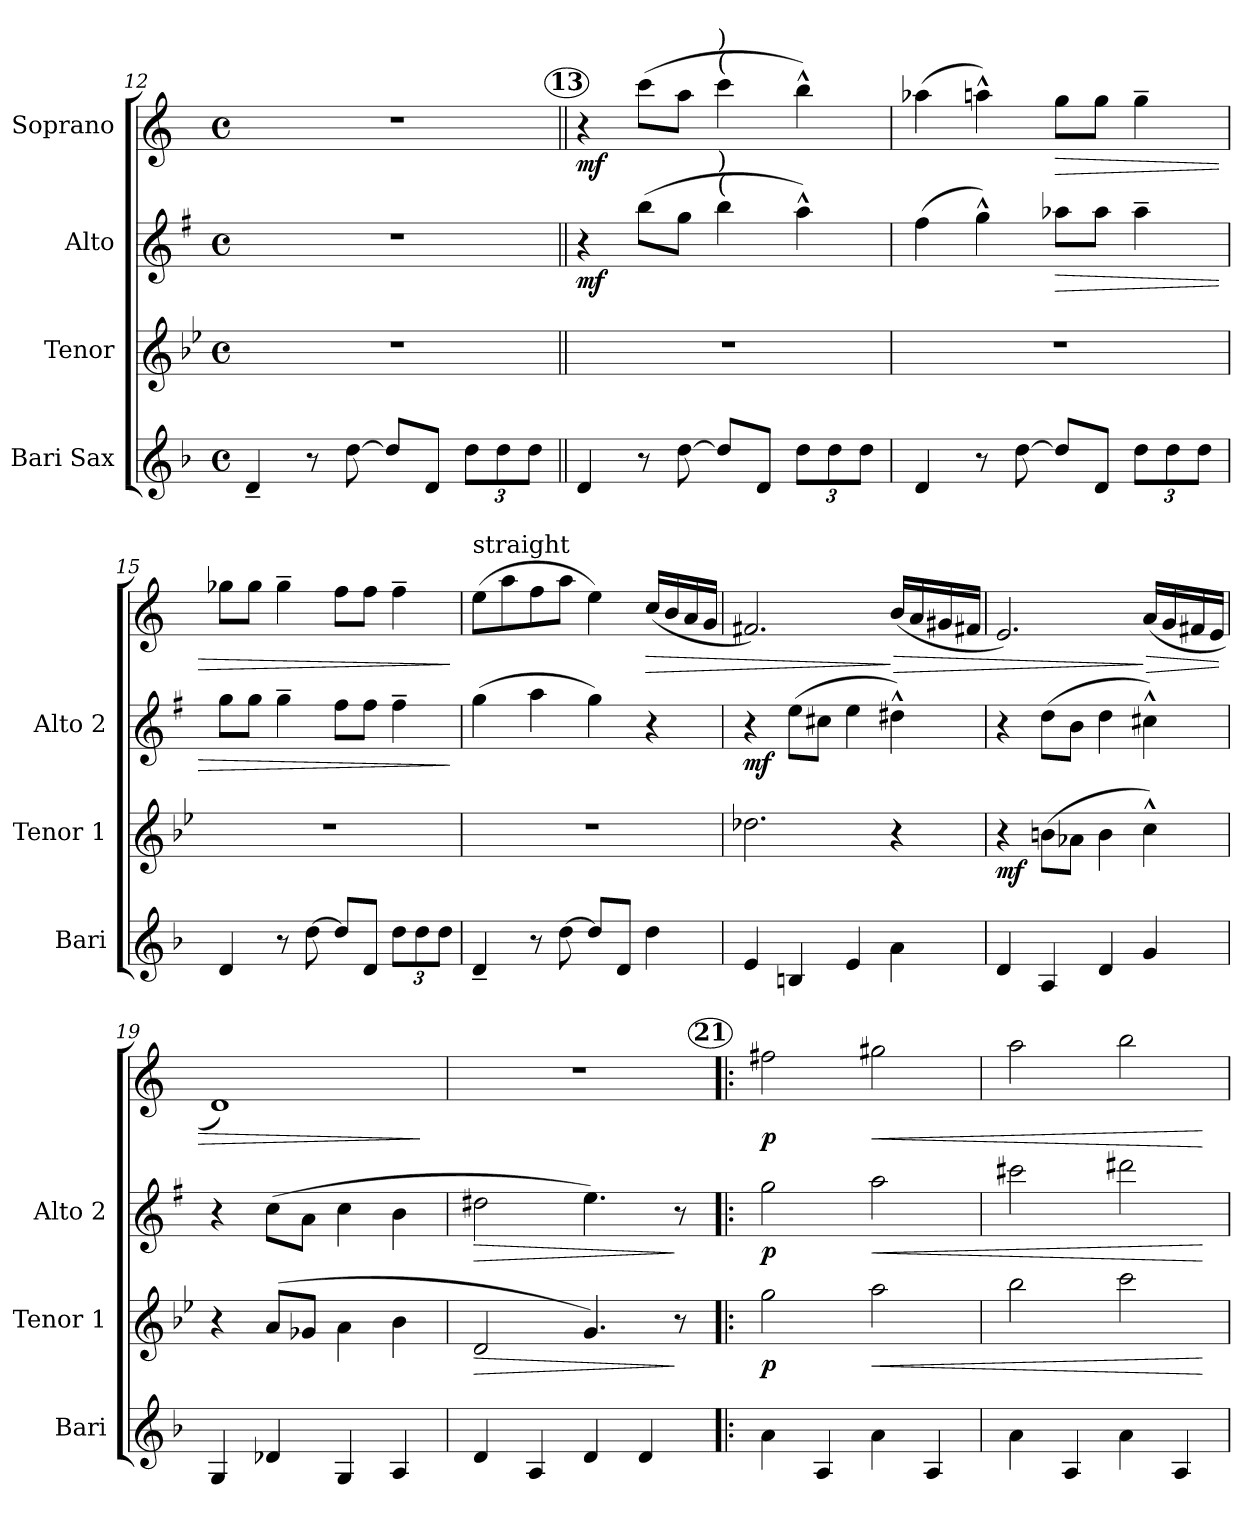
**kern	**kern	**dynam	**kern	**dynam	**kern	**dynam
*part4	*part3	*part3	*part2	*part2	*part1	*part1
*staff4	*staff3	*staff3	*staff2	*staff2	*staff1	*staff1
*I"Bari Sax	*I"Tenor	*	*I"Alto	*	*I"Soprano	*
*I'Bari	*I'Tenor 1	*	*I'Alto 2	*	*	*
*clefG2	*clefG2	*	*clefG2	*	*clefG2	*
*ITrd8c14	*ITrd8c14	*	*ITrd5c9	*	*ITrd1c2	*
*k[b-]	*k[b-e-]	*	*k[b-e-]	*	*k[b-e-]	*
*F:	*B-:	*	*B-:	*	*B-:	*
*M4/4	*M4/4	*	*M4/4	*	*M4/4	*
*met(c)	*met(c)	*	*met(c)	*	*met(c)	*
=12	=12	=12	=12	=12	=12	=12
4D~</	1r	.	1r	.	1r	.
8r	.	.	.	.	.	.
[8d\	.	.	.	.	.	.
8d/L]	.	.	.	.	.	.
8D/J	.	.	.	.	.	.
12d\L	.	.	.	.	.	.
12d\	.	.	.	.	.	.
12d\J	.	.	.	.	.	.
!!LO:REH:place=s1:a:B:enc=circle:fs=7.2:t=13
=13||	=13||	=13||	=13||	=13||	=13||	=13||
!	!	!	!	!LO:DY:b	!	!LO:DY:b
4D/	1r	.	4r	mf	4r	mf
8r	.	.	(>8dd\L	.	(>8bb-\L	.
[8d\	.	.	8b-\J	.	8gg\J	.
!	!	!	!	!	!LO:TX:a:t=(	!
!	!	!	!	!	!LO:TX:a:t=)	!
!	!	!	!LO:TX:a:t=(	!	!	!
!	!	!	!LO:TX:a:t=)	!	!	!
8d/L]	.	.	4dd\	.	4bb-\	.
8D/J	.	.	.	.	.	.
12d\L	.	.	4cc^^>\)	.	4aa^^>\)	.
12d\	.	.	.	.	.	.
12d\J	.	.	.	.	.	.
=14	=14	=14	=14	=14	=14	=14
4D/	1r	.	(>4a\	.	(>4gg-X\	.
8r	.	.	4b-^^>\)	.	4ggn^^>\)	.
[8d\	.	.	.	.	.	.
!	!	!	!	!LO:HP:b	!	!LO:HP:b
8d/L]	.	.	8cc-X\L	>	8ff\L	>
8D/J	.	.	8cc-\J	.	8ff\J	.
12d\L	.	.	4cc-~>\	.	4ff~>\	.
12d\	.	.	.	.	.	.
12d\J	.	.	.	.	.	.
!!LO:LB:g=z
=15	=15	=15	=15	=15	=15	=15
4D/	1r	.	8b-\L	.	8ff-X\L	.
.	.	.	8b-\J	.	8ff-\J	.
8r	.	.	4b-~>\	.	4ff-~>\	.
[8d\	.	.	.	.	.	.
8d/L]	.	.	8a\L	.	8ee-\L	.
8D/J	.	.	8a\J	.	8ee-\J	.
12d\L	.	.	4a~>\	.	4ee-~>\	.
12d\	.	.	.	.	.	.
12d\J	.	.	.	.	.	.
.	.	.	.	]	.	]
=16	=16	=16	=16	=16	=16	=16
!	!	!	!	!	!LO:TX:a:t=straight	!
4D~</	1r	.	(>4b-\	.	(>8dd\L	.
.	.	.	.	.	8gg\	.
8r	.	.	4cc\	.	8ee-\	.
[8d\	.	.	.	.	8gg\J	.
8d/L]	.	.	4b-\)	.	4dd\)	.
8D/J	.	.	.	.	.	.
!	!	!	!	!	!	!LO:HP:b
4d\	.	.	4r	.	(<16b-/LL	>
.	.	.	.	.	16a/	.
.	.	.	.	.	16g/	.
.	.	.	.	.	16f/JJ	.
=17	=17	=17	=17	=17	=17	=17
!	!	!	!	!LO:DY:b	!	!
4E/	2.d-X\	.	4r	mf	2.en/)	.
4BBn/	.	.	(>8g\L	.	.	.
.	.	.	8en\J	.	.	.
4E/	.	.	4g\	.	.	.
!	!	!	!	!	!	!LO:HP:n=1:b
4A\	4r	.	4f#X^^>\)	.	(<16a/LL	] >
.	.	.	.	.	16g/	.
.	.	.	.	.	16f#X/	.
.	.	.	.	.	16en/JJ	.
=18	=18	=18	=18	=18	=18	=18
!	!	!LO:DY:b	!	!	!	!
4D/	4r	mf	4r	.	2.d/)	.
4AA/	(>8Bn\L	.	(>8f\L	.	.	.
.	8A-X\J	.	8d\J	.	.	.
4D/	4B\	.	4f\	.	.	.
!	!	!	!	!	!	!LO:HP:n=1:b
4G/	4c^^>\)	.	4en^^>\)	.	(<16g/LL	] >
.	.	.	.	.	16f/	.
.	.	.	.	.	16en/	.
.	.	.	.	.	16d/JJ	.
=19	=19	=19	=19	=19	=19	=19
4GG/	4r	.	4r	.	1c)	.
4D-X/	(>8A/L	.	(>8e-\L	.	.	.
.	8G-X/J	.	8c\J	.	.	.
4GG/	4A\	.	4e-\	.	.	.
4AA/	4B-\	.	4d\	.	.	.
.	.	.	.	.	.	]
=20	=20	=20	=20	=20	=20	=20
!	!	!LO:HP:b	!	!LO:HP:b	!	!
4D/	2D/	>	2f#X\	>	1r	.
4AA/	.	.	.	.	.	.
4D/	4.G/)	.	4.g\)	.	.	.
4D/	.	.	.	.	.	.
.	8r	]	8r	]	.	.
!!LO:REH:place=s1:a:B:enc=circle:fs=7.2:t=21
=21!|:	=21!|:	=21!|:	=21!|:	=21!|:	=21!|:	=21!|:
!	!	!LO:DY:b	!	!LO:DY:b	!	!LO:DY:b
4A\	2g\	p	2b-\	p	(<2een\	p
4AA/	.	.	.	.	.	.
!	!	!LO:HP:b	!	!LO:HP:b	!	!LO:HP:b
4A\	2a\	<	2cc\	<	2ff#X\	<
4AA/	.	.	.	.	.	.
=22	=22	=22	=22	=22	=22	=22
4A\	2b-\	.	2een\	.	2gg\	.
4AA/	.	.	.	.	.	.
4A\	2cc\	.	2ff#X\	.	2aa\	.
4AA/	.	.	.	.	.	.
.	.	[	.	[	.	[
=	=	=	=	=	=	=
*-	*-	*-	*-	*-	*-	*-
